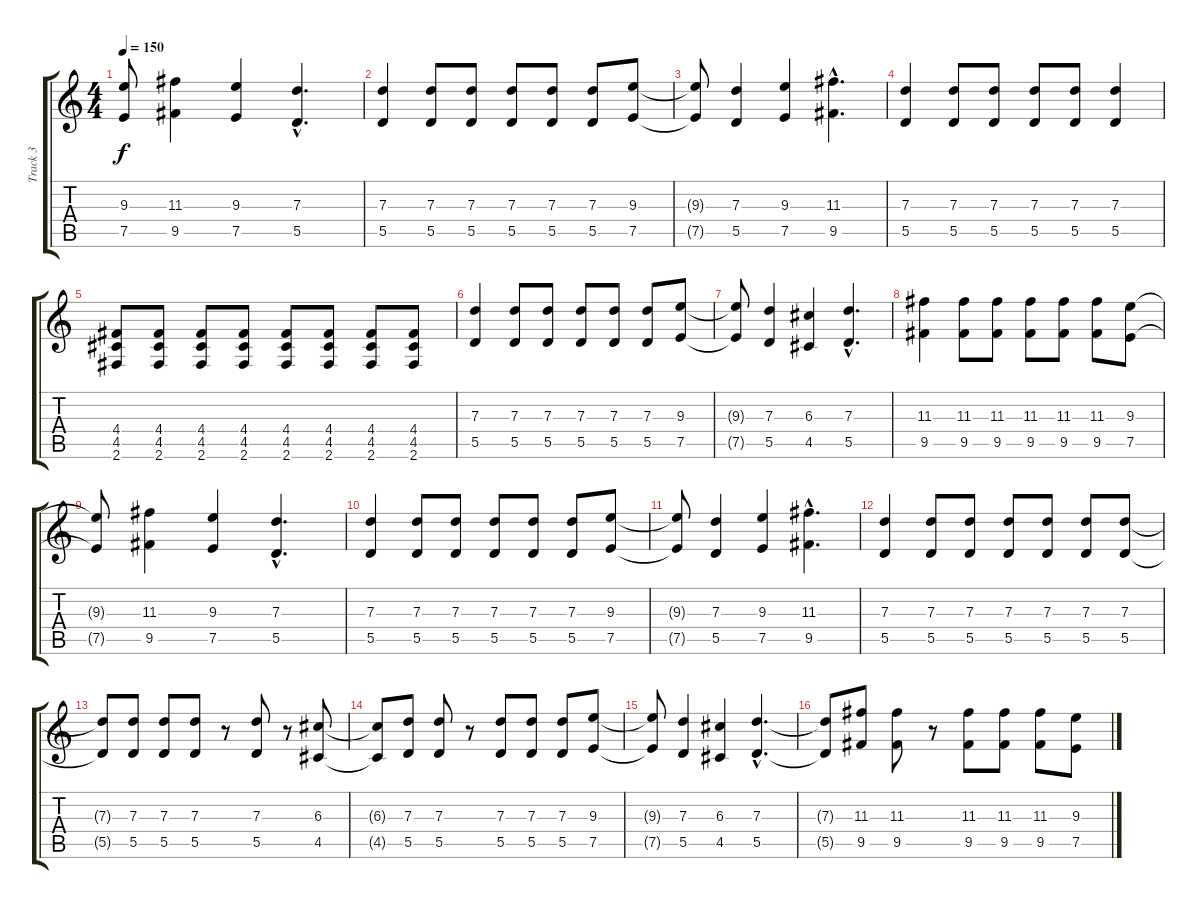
\track ("Track 3" "Track 3") {instrument distortionguitar}
\staff {score tabs}
\tuning (E4 B3 G3 D3 A2 E2) {hide}
\ts (4 4)
\tempo 150
\clef g2
\ks c
(9.3{t} 7.5{t}).8{dy f} (11.3 9.5).4 (9.3 7.5).4 (7.3{hac} 5.5{hac}).4{d} |
(7.3 5.5).4 (7.3 5.5).8 (7.3 5.5).8 (7.3 5.5).8 (7.3 5.5).8 (7.3 5.5).8 (9.3 7.5).8 |
(9.3{t} 7.5{t}).8 (7.3 5.5).4 (9.3 7.5).4 (11.3{hac} 9.5{hac}).4{d} |
(7.3 5.5).4 (7.3 5.5).8 (7.3 5.5).8 (7.3 5.5).8 (7.3 5.5).8 (7.3 5.5).4 |
(4.4 4.5 2.6).8 (4.4 4.5 2.6).8 (4.4 4.5 2.6).8 (4.4 4.5 2.6).8 (4.4 4.5 2.6).8 (4.4 4.5 2.6).8 (4.4 4.5 2.6).8 (4.4 4.5 2.6).8 |
(7.3 5.5).4 (7.3 5.5).8 (7.3 5.5).8 (7.3 5.5).8 (7.3 5.5).8 (7.3 5.5).8 (9.3 7.5).8 |
(9.3{t} 7.5{t}).8 (7.3 5.5).4 (6.3 4.5).4 (7.3{hac} 5.5{hac}).4{d} |
(11.3 9.5).4 (11.3 9.5).8 (11.3 9.5).8 (11.3 9.5).8 (11.3 9.5).8 (11.3 9.5).8 (9.3 7.5).8 |
(9.3{t} 7.5{t}).8 (11.3 9.5).4 (9.3 7.5).4 (7.3{hac} 5.5{hac}).4{d} |
(7.3 5.5).4 (7.3 5.5).8 (7.3 5.5).8 (7.3 5.5).8 (7.3 5.5).8 (7.3 5.5).8 (9.3 7.5).8 |
(9.3{t} 7.5{t}).8 (7.3 5.5).4 (9.3 7.5).4 (11.3{hac} 9.5{hac}).4{d} |
(7.3 5.5).4 (7.3 5.5).8 (7.3 5.5).8 (7.3 5.5).8 (7.3 5.5).8 (7.3 5.5).8 (7.3 5.5).8 |
(7.3{t} 5.5{t}).8 (7.3 5.5).8 (7.3 5.5).8 (7.3 5.5).8 r.8 (7.3 5.5).8 r.8 (6.3 4.5).8 |
(6.3{t} 4.5{t}).8 (7.3 5.5).8 (7.3 5.5).8 r.8 (7.3 5.5).8 (7.3 5.5).8 (7.3 5.5).8 (9.3 7.5).8 |
(9.3{t} 7.5{t}).8 (7.3 5.5).4 (6.3 4.5).4 (7.3{hac} 5.5{hac}).4{d} |
(7.3{t} 5.5{t}).8 (11.3 9.5).8 (11.3 9.5).8 r.8 (11.3 9.5).8 (11.3 9.5).8 (11.3 9.5).8 (9.3 7.5).8
